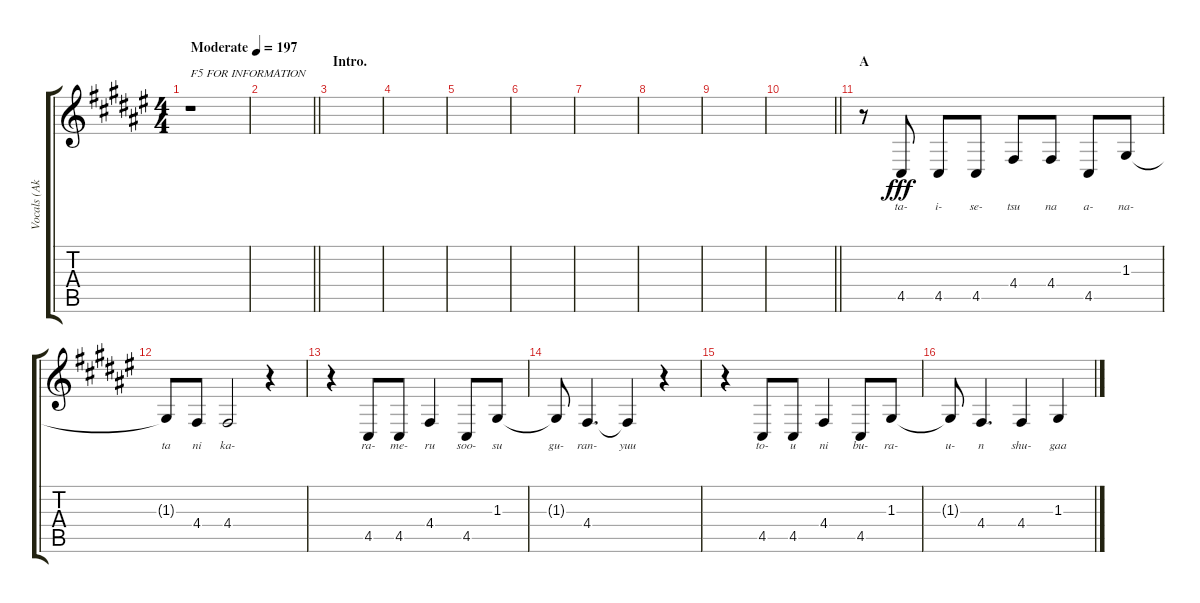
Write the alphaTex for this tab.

\track ("Vocals (Akiyama Mio)" "Vocals (Ak") {instrument altosax}
\staff {score tabs}
\tuning (E4 B3 G3 D3 A2 E2) {hide}
\ts (4 4)
\tempo (197 "Moderate")
\clef g2
\ks f#
r.1{txt "F5 FOR INFORMATION" dy fff instrument altosax} |
\barLineRight lightlight
|
\section ("" "Intro.")
|
|
|
|
|
|
|
\barLineRight lightlight
|
\section ("" "A")
r.8 4.5.8{lyrics (0 "ta-") lyrics (1 "") lyrics (2 "") lyrics (3 "") lyrics (4 "")} 4.5.8{lyrics (0 "i-") lyrics (1 "") lyrics (2 "") lyrics (3 "") lyrics (4 "")} 4.5.8{lyrics (0 "se-") lyrics (1 "") lyrics (2 "") lyrics (3 "") lyrics (4 "")} 4.4.8{lyrics (0 "tsu") lyrics (1 "") lyrics (2 "") lyrics (3 "") lyrics (4 "")} 4.4.8{lyrics (0 "na") lyrics (1 "") lyrics (2 "") lyrics (3 "") lyrics (4 "")} 4.5.8{lyrics (0 "a-") lyrics (1 "") lyrics (2 "") lyrics (3 "") lyrics (4 "")} 1.3.8{lyrics (0 "na-") lyrics (1 "") lyrics (2 "") lyrics (3 "") lyrics (4 "")} |
1.3{t}.8{lyrics (0 "ta") lyrics (1 "") lyrics (2 "") lyrics (3 "") lyrics (4 "")} 4.4.8{lyrics (0 "ni") lyrics (1 "") lyrics (2 "") lyrics (3 "") lyrics (4 "")} 4.4.2{lyrics (0 "ka-") lyrics (1 "") lyrics (2 "") lyrics (3 "") lyrics (4 "")} r.4 |
r.4 4.5.8{lyrics (0 "ra-") lyrics (1 "") lyrics (2 "") lyrics (3 "") lyrics (4 "")} 4.5.8{lyrics (0 "me-") lyrics (1 "") lyrics (2 "") lyrics (3 "") lyrics (4 "")} 4.4.4{lyrics (0 "ru") lyrics (1 "") lyrics (2 "") lyrics (3 "") lyrics (4 "")} 4.5.8{lyrics (0 "soo-") lyrics (1 "") lyrics (2 "") lyrics (3 "") lyrics (4 "")} 1.3.8{lyrics (0 "su") lyrics (1 "") lyrics (2 "") lyrics (3 "") lyrics (4 "")} |
1.3{t}.8{lyrics (0 "gu-") lyrics (1 "") lyrics (2 "") lyrics (3 "") lyrics (4 "")} 4.4.4{d lyrics (0 "ran-") lyrics (1 "") lyrics (2 "") lyrics (3 "") lyrics (4 "")} 4.4{t}.4{lyrics (0 "yuu") lyrics (1 "") lyrics (2 "") lyrics (3 "") lyrics (4 "")} r.4 |
r.4 4.5.8{lyrics (0 "to-") lyrics (1 "") lyrics (2 "") lyrics (3 "") lyrics (4 "")} 4.5.8{lyrics (0 "u") lyrics (1 "") lyrics (2 "") lyrics (3 "") lyrics (4 "")} 4.4.4{lyrics (0 "ni") lyrics (1 "") lyrics (2 "") lyrics (3 "") lyrics (4 "")} 4.5.8{lyrics (0 "bu-") lyrics (1 "") lyrics (2 "") lyrics (3 "") lyrics (4 "")} 1.3.8{lyrics (0 "ra-") lyrics (1 "") lyrics (2 "") lyrics (3 "") lyrics (4 "")} |
1.3{t}.8{lyrics (0 "u-") lyrics (1 "") lyrics (2 "") lyrics (3 "") lyrics (4 "")} 4.4.4{d lyrics (0 "n") lyrics (1 "") lyrics (2 "") lyrics (3 "") lyrics (4 "")} 4.4.4{lyrics (0 "shu-") lyrics (1 "") lyrics (2 "") lyrics (3 "") lyrics (4 "")} 1.3.4{lyrics (0 "gaa") lyrics (1 "") lyrics (2 "") lyrics (3 "") lyrics (4 "")}
